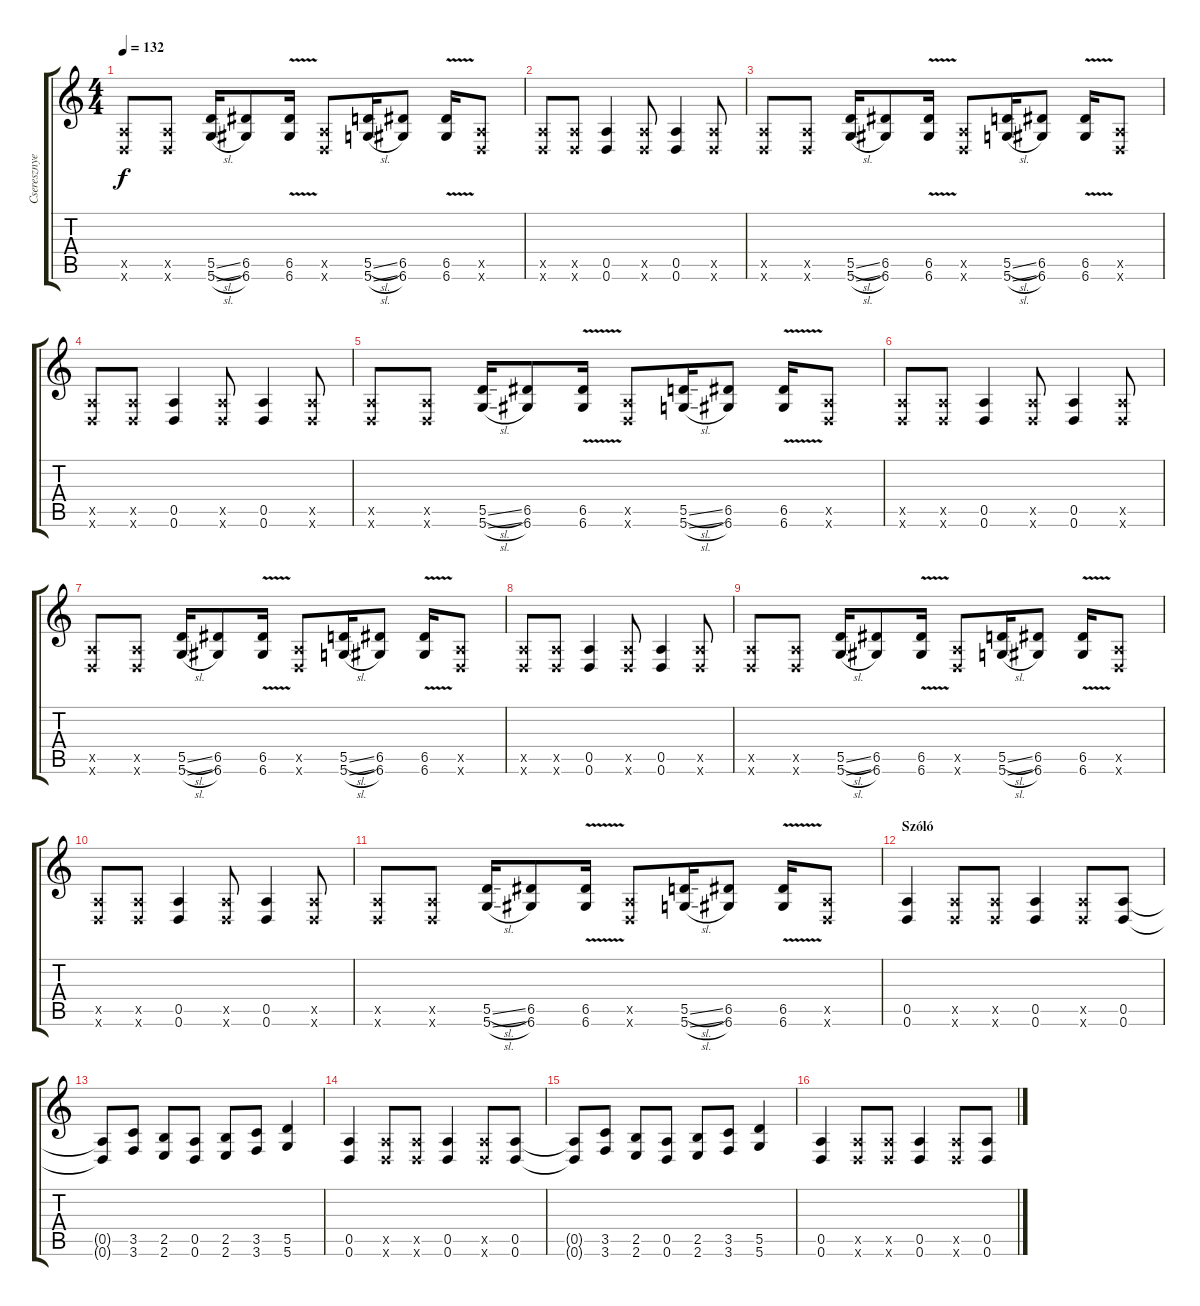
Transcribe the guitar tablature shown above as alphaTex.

\track ("Cseresznye" "Cseresznye") {instrument distortionguitar}
\staff {score tabs}
\tuning (E4 B3 G3 D3 A2 D2) {hide}
\ts (4 4)
\tempo 132
\clef g2
\ks c
(0.5{x} 0.6{x}).8{dy f} (0.5{x} 0.6{x}).8 (5.5{sl} 5.6{sl}).16 (6.5 6.6).8 (6.5{v} 6.6{v}).16 (0.5{x} 0.6{x}).8 (5.5{sl} 5.6{sl}).16 (6.5 6.6).8 (6.5{v} 6.6{v}).16 (0.5{x} 0.6{x}).8 |
(0.5{x} 0.6{x}).8 (0.5{x} 0.6{x}).8 (0.5 0.6).4 (0.5{x} 0.6{x}).8 (0.5 0.6).4 (0.5{x} 0.6{x}).8 |
(0.5{x} 0.6{x}).8 (0.5{x} 0.6{x}).8 (5.5{sl} 5.6{sl}).16 (6.5 6.6).8 (6.5{v} 6.6{v}).16 (0.5{x} 0.6{x}).8 (5.5{sl} 5.6{sl}).16 (6.5 6.6).8 (6.5{v} 6.6{v}).16 (0.5{x} 0.6{x}).8 |
(0.5{x} 0.6{x}).8 (0.5{x} 0.6{x}).8 (0.5 0.6).4 (0.5{x} 0.6{x}).8 (0.5 0.6).4 (0.5{x} 0.6{x}).8 |
(0.5{x} 0.6{x}).8 (0.5{x} 0.6{x}).8 (5.5{sl} 5.6{sl}).16 (6.5 6.6).8 (6.5{v} 6.6{v}).16 (0.5{x} 0.6{x}).8 (5.5{sl} 5.6{sl}).16 (6.5 6.6).8 (6.5{v} 6.6{v}).16 (0.5{x} 0.6{x}).8 |
(0.5{x} 0.6{x}).8 (0.5{x} 0.6{x}).8 (0.5 0.6).4 (0.5{x} 0.6{x}).8 (0.5 0.6).4 (0.5{x} 0.6{x}).8 |
(0.5{x} 0.6{x}).8 (0.5{x} 0.6{x}).8 (5.5{sl} 5.6{sl}).16 (6.5 6.6).8 (6.5{v} 6.6{v}).16 (0.5{x} 0.6{x}).8 (5.5{sl} 5.6{sl}).16 (6.5 6.6).8 (6.5{v} 6.6{v}).16 (0.5{x} 0.6{x}).8 |
(0.5{x} 0.6{x}).8 (0.5{x} 0.6{x}).8 (0.5 0.6).4 (0.5{x} 0.6{x}).8 (0.5 0.6).4 (0.5{x} 0.6{x}).8 |
(0.5{x} 0.6{x}).8 (0.5{x} 0.6{x}).8 (5.5{sl} 5.6{sl}).16 (6.5 6.6).8 (6.5{v} 6.6{v}).16 (0.5{x} 0.6{x}).8 (5.5{sl} 5.6{sl}).16 (6.5 6.6).8 (6.5{v} 6.6{v}).16 (0.5{x} 0.6{x}).8 |
(0.5{x} 0.6{x}).8 (0.5{x} 0.6{x}).8 (0.5 0.6).4 (0.5{x} 0.6{x}).8 (0.5 0.6).4 (0.5{x} 0.6{x}).8 |
(0.5{x} 0.6{x}).8 (0.5{x} 0.6{x}).8 (5.5{sl} 5.6{sl}).16 (6.5 6.6).8 (6.5{v} 6.6{v}).16 (0.5{x} 0.6{x}).8 (5.5{sl} 5.6{sl}).16 (6.5 6.6).8 (6.5{v} 6.6{v}).16 (0.5{x} 0.6{x}).8 |
\section ("" "Szóló")
(0.5 0.6).4 (0.5{x} 0.6{x}).8 (0.5{x} 0.6{x}).8 (0.5 0.6).4 (0.5{x} 0.6{x}).8 (0.5 0.6).8 |
(0.5{t} 0.6{t}).8 (3.5 3.6).8 (2.5 2.6).8 (0.5 0.6).8 (2.5 2.6).8 (3.5 3.6).8 (5.5 5.6).4 |
(0.5 0.6).4 (0.5{x} 0.6{x}).8 (0.5{x} 0.6{x}).8 (0.5 0.6).4 (0.5{x} 0.6{x}).8 (0.5 0.6).8 |
(0.5{t} 0.6{t}).8 (3.5 3.6).8 (2.5 2.6).8 (0.5 0.6).8 (2.5 2.6).8 (3.5 3.6).8 (5.5 5.6).4 |
(0.5 0.6).4 (0.5{x} 0.6{x}).8 (0.5{x} 0.6{x}).8 (0.5 0.6).4 (0.5{x} 0.6{x}).8 (0.5 0.6).8
